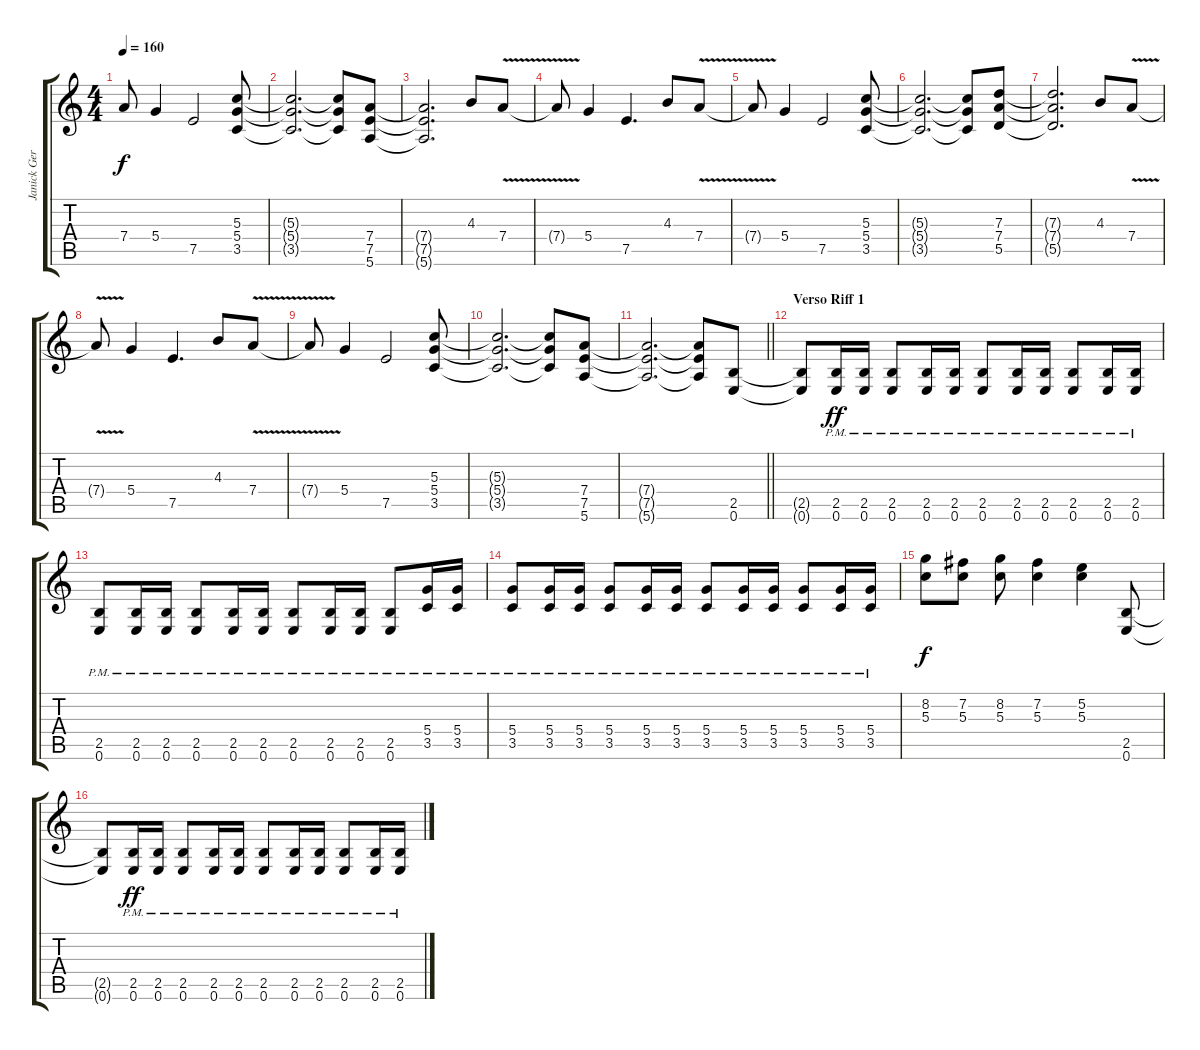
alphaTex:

\track ("Janick Gers" "Janick Ger") {instrument overdrivenguitar}
\staff {score tabs}
\tuning (E4 B3 G3 D3 A2 E2) {hide}
\ts (4 4)
\tempo 160
\clef g2
\ks c
7.4{t}.8{dy f} 5.4.4 7.5.2 (5.3 5.4 3.5).8 |
(5.3{t} 5.4{t} 3.5{t}).2{d} (5.3{t} 5.4{t} 3.5{t}).8 (7.4 7.5 5.6).8 |
(7.4{t} 7.5{t} 5.6{t}).2{d} 4.3.8 7.4{v}.8 |
7.4{t}.8 5.4.4 7.5.4{d} 4.3.8 7.4{v}.8 |
7.4{t}.8 5.4.4 7.5.2 (5.3 5.4 3.5).8 |
(5.3{t} 5.4{t} 3.5{t}).2{d} (5.3{t} 5.4{t} 3.5{t}).8 (7.3 7.4 5.5).8 |
(7.3{t} 7.4{t} 5.5{t}).2{d} 4.3.8 7.4{v}.8 |
7.4{t}.8 5.4.4 7.5.4{d} 4.3.8 7.4{v}.8 |
7.4{t}.8 5.4.4 7.5.2 (5.3 5.4 3.5).8 |
(5.3{t} 5.4{t} 3.5{t}).2{d} (5.3{t} 5.4{t} 3.5{t}).8 (7.4 7.5 5.6).8 |
\barLineRight lightlight
(7.4{t} 7.5{t} 5.6{t}).2{d} (7.4{t} 7.5{t} 5.6{t}).8 (2.5 0.6).8 |
\section ("" "Verso Riff 1")
(2.5{t} 0.6{t}).8 (2.5{pm} 0.6{pm}).16{dy ff} (2.5{pm} 0.6{pm}).16 (2.5{pm} 0.6{pm}).8 (2.5{pm} 0.6{pm}).16 (2.5{pm} 0.6{pm}).16 (2.5{pm} 0.6{pm}).8 (2.5{pm} 0.6{pm}).16 (2.5{pm} 0.6{pm}).16 (2.5{pm} 0.6{pm}).8 (2.5{pm} 0.6{pm}).16 (2.5{pm} 0.6{pm}).16 |
(2.5{pm} 0.6{pm}).8 (2.5{pm} 0.6{pm}).16 (2.5{pm} 0.6{pm}).16 (2.5{pm} 0.6{pm}).8 (2.5{pm} 0.6{pm}).16 (2.5{pm} 0.6{pm}).16 (2.5{pm} 0.6{pm}).8 (2.5{pm} 0.6{pm}).16 (2.5{pm} 0.6{pm}).16 (2.5{pm} 0.6{pm}).8 (5.4{pm} 3.5{pm}).16 (5.4{pm} 3.5{pm}).16 |
(5.4{pm} 3.5{pm}).8 (5.4{pm} 3.5{pm}).16 (5.4{pm} 3.5{pm}).16 (5.4{pm} 3.5{pm}).8 (5.4{pm} 3.5{pm}).16 (5.4{pm} 3.5{pm}).16 (5.4{pm} 3.5{pm}).8 (5.4{pm} 3.5{pm}).16 (5.4{pm} 3.5{pm}).16 (5.4{pm} 3.5{pm}).8 (5.4{pm} 3.5{pm}).16 (5.4{pm} 3.5{pm}).16 |
(8.2 5.3).8{dy f} (7.2 5.3).8 (8.2 5.3).8 (7.2 5.3).4 (5.2 5.3).4 (2.5 0.6).8 |
(2.5{t} 0.6{t}).8 (2.5{pm} 0.6{pm}).16{dy ff} (2.5{pm} 0.6{pm}).16 (2.5{pm} 0.6{pm}).8 (2.5{pm} 0.6{pm}).16 (2.5{pm} 0.6{pm}).16 (2.5{pm} 0.6{pm}).8 (2.5{pm} 0.6{pm}).16 (2.5{pm} 0.6{pm}).16 (2.5{pm} 0.6{pm}).8 (2.5{pm} 0.6{pm}).16 (2.5{pm} 0.6{pm}).16
